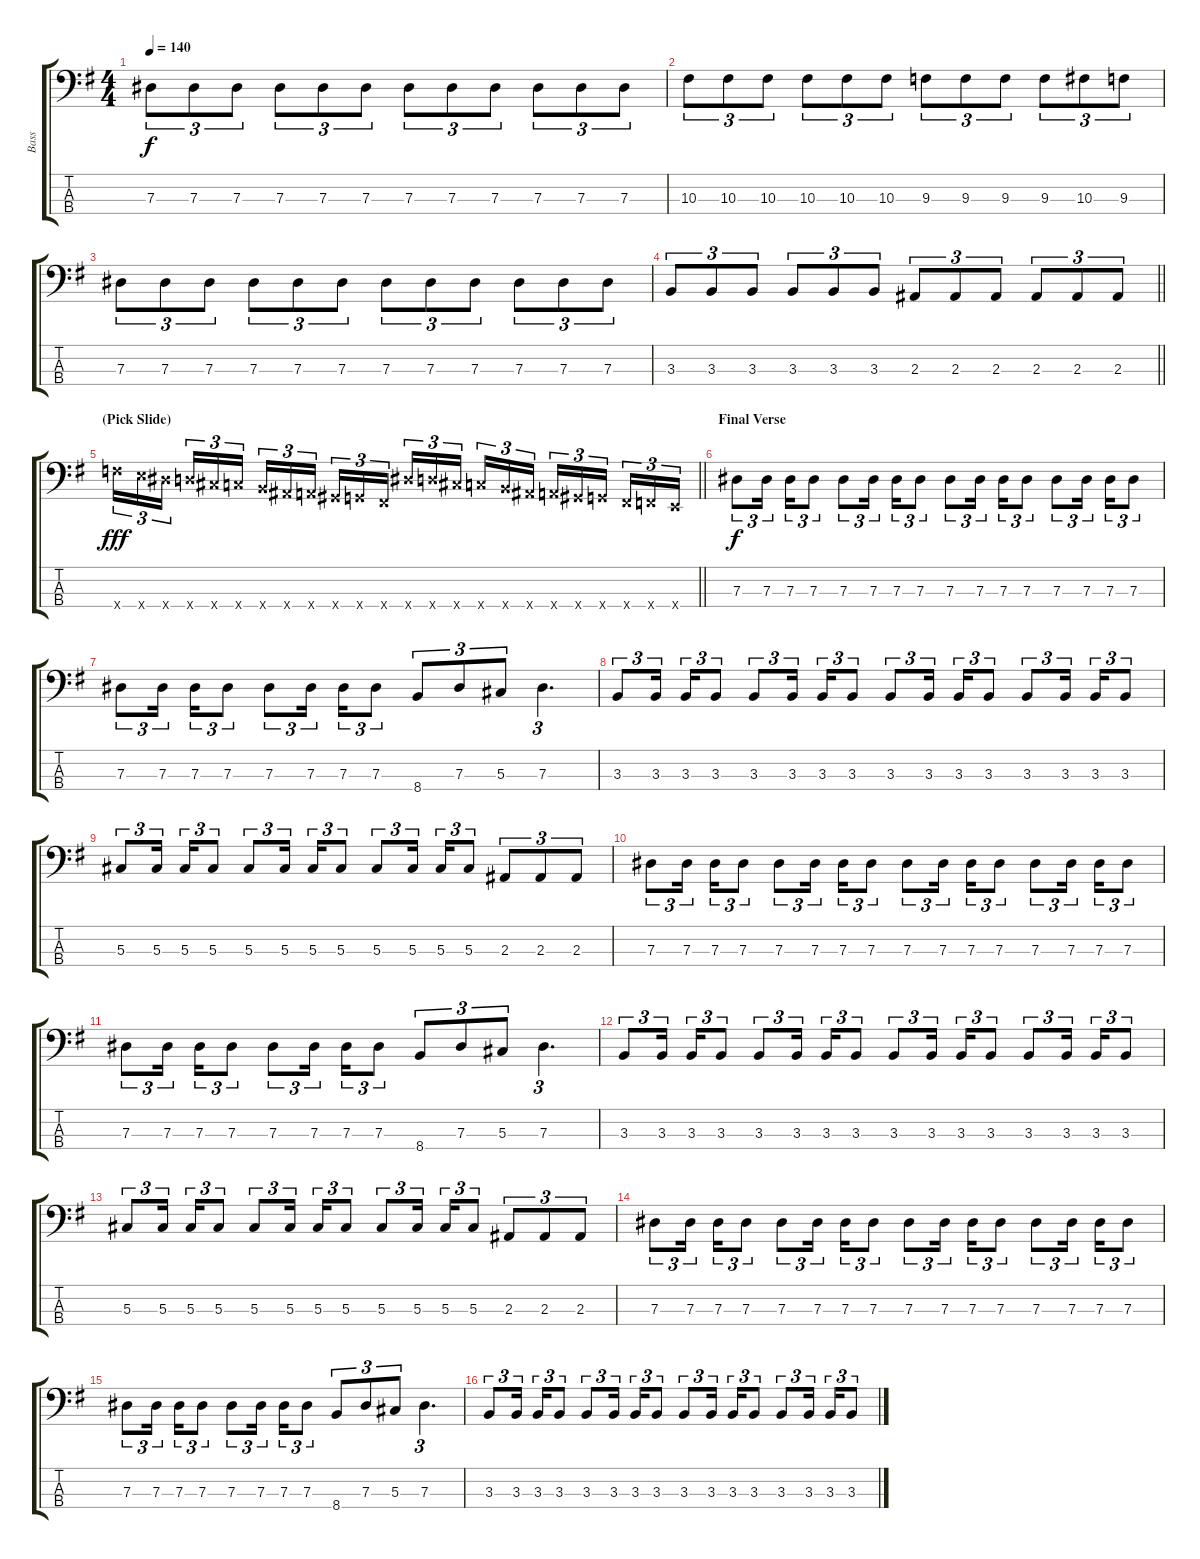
\track ("Bass" "Bass") {instrument electricbassfinger}
\staff {score tabs}
\tuning (Gb2 Db2 Ab1 Eb1) {hide}
\ts (4 4)
\tempo 140
\clef f4
\ks eminor
7.3.8{tu (3 2) dy f} 7.3.8{tu (3 2)} 7.3.8{tu (3 2)} 7.3.8{tu (3 2)} 7.3.8{tu (3 2)} 7.3.8{tu (3 2)} 7.3.8{tu (3 2)} 7.3.8{tu (3 2)} 7.3.8{tu (3 2)} 7.3.8{tu (3 2)} 7.3.8{tu (3 2)} 7.3.8{tu (3 2)} |
10.3.8{tu (3 2)} 10.3.8{tu (3 2)} 10.3.8{tu (3 2)} 10.3.8{tu (3 2)} 10.3.8{tu (3 2)} 10.3.8{tu (3 2)} 9.3.8{tu (3 2)} 9.3.8{tu (3 2)} 9.3.8{tu (3 2)} 9.3.8{tu (3 2)} 10.3.8{tu (3 2)} 9.3.8{tu (3 2)} |
7.3.8{tu (3 2)} 7.3.8{tu (3 2)} 7.3.8{tu (3 2)} 7.3.8{tu (3 2)} 7.3.8{tu (3 2)} 7.3.8{tu (3 2)} 7.3.8{tu (3 2)} 7.3.8{tu (3 2)} 7.3.8{tu (3 2)} 7.3.8{tu (3 2)} 7.3.8{tu (3 2)} 7.3.8{tu (3 2)} |
\barLineRight lightlight
3.3.8{tu (3 2)} 3.3.8{tu (3 2)} 3.3.8{tu (3 2)} 3.3.8{tu (3 2)} 3.3.8{tu (3 2)} 3.3.8{tu (3 2)} 2.3.8{tu (3 2)} 2.3.8{tu (3 2)} 2.3.8{tu (3 2)} 2.3.8{tu (3 2)} 2.3.8{tu (3 2)} 2.3.8{tu (3 2)} |
\section ("" "(Pick Slide)")
\barLineRight lightlight
14.4{x}.16{tu (3 2) dy fff} 13.4{x}.16{tu (3 2)} 12.4{x}.16{tu (3 2) beam splitsecondary} 11.4{x}.16{tu (3 2)} 10.4{x}.16{tu (3 2)} 9.4{x}.16{tu (3 2)} 8.4{x}.16{tu (3 2)} 7.4{x}.16{tu (3 2)} 6.4{x}.16{tu (3 2) beam splitsecondary} 5.4{x}.16{tu (3 2)} 4.4{x}.16{tu (3 2)} 3.4{x}.16{tu (3 2)} 12.4{x}.16{tu (3 2)} 11.4{x}.16{tu (3 2)} 10.4{x}.16{tu (3 2) beam splitsecondary} 9.4{x}.16{tu (3 2)} 8.4{x}.16{tu (3 2)} 7.4{x}.16{tu (3 2)} 6.4{x}.16{tu (3 2)} 5.4{x}.16{tu (3 2)} 4.4{x}.16{tu (3 2) beam splitsecondary} 3.4{x}.16{tu (3 2)} 2.4{x}.16{tu (3 2)} 1.4{x}.16{tu (3 2)} |
\section ("" "Final Verse")
7.3.8{tu (3 2) dy f} 7.3.16{tu (3 2) beam splitsecondary} 7.3.16{tu (3 2)} 7.3.8{tu (3 2)} 7.3.8{tu (3 2)} 7.3.16{tu (3 2) beam splitsecondary} 7.3.16{tu (3 2)} 7.3.8{tu (3 2)} 7.3.8{tu (3 2)} 7.3.16{tu (3 2) beam splitsecondary} 7.3.16{tu (3 2)} 7.3.8{tu (3 2)} 7.3.8{tu (3 2)} 7.3.16{tu (3 2) beam splitsecondary} 7.3.16{tu (3 2)} 7.3.8{tu (3 2)} |
7.3.8{tu (3 2)} 7.3.16{tu (3 2) beam splitsecondary} 7.3.16{tu (3 2)} 7.3.8{tu (3 2)} 7.3.8{tu (3 2)} 7.3.16{tu (3 2) beam splitsecondary} 7.3.16{tu (3 2)} 7.3.8{tu (3 2)} 8.4.8{tu (3 2)} 7.3.8{tu (3 2)} 5.3.8{tu (3 2)} 7.3.4{d tu (3 2)} |
3.3.8{tu (3 2)} 3.3.16{tu (3 2) beam splitsecondary} 3.3.16{tu (3 2)} 3.3.8{tu (3 2)} 3.3.8{tu (3 2)} 3.3.16{tu (3 2) beam splitsecondary} 3.3.16{tu (3 2)} 3.3.8{tu (3 2)} 3.3.8{tu (3 2)} 3.3.16{tu (3 2) beam splitsecondary} 3.3.16{tu (3 2)} 3.3.8{tu (3 2)} 3.3.8{tu (3 2)} 3.3.16{tu (3 2) beam splitsecondary} 3.3.16{tu (3 2)} 3.3.8{tu (3 2)} |
5.3.8{tu (3 2)} 5.3.16{tu (3 2) beam splitsecondary} 5.3.16{tu (3 2)} 5.3.8{tu (3 2)} 5.3.8{tu (3 2)} 5.3.16{tu (3 2) beam splitsecondary} 5.3.16{tu (3 2)} 5.3.8{tu (3 2)} 5.3.8{tu (3 2)} 5.3.16{tu (3 2) beam splitsecondary} 5.3.16{tu (3 2)} 5.3.8{tu (3 2)} 2.3.8{tu (3 2)} 2.3.8{tu (3 2)} 2.3.8{tu (3 2)} |
7.3.8{tu (3 2)} 7.3.16{tu (3 2) beam splitsecondary} 7.3.16{tu (3 2)} 7.3.8{tu (3 2)} 7.3.8{tu (3 2)} 7.3.16{tu (3 2) beam splitsecondary} 7.3.16{tu (3 2)} 7.3.8{tu (3 2)} 7.3.8{tu (3 2)} 7.3.16{tu (3 2) beam splitsecondary} 7.3.16{tu (3 2)} 7.3.8{tu (3 2)} 7.3.8{tu (3 2)} 7.3.16{tu (3 2) beam splitsecondary} 7.3.16{tu (3 2)} 7.3.8{tu (3 2)} |
7.3.8{tu (3 2)} 7.3.16{tu (3 2) beam splitsecondary} 7.3.16{tu (3 2)} 7.3.8{tu (3 2)} 7.3.8{tu (3 2)} 7.3.16{tu (3 2) beam splitsecondary} 7.3.16{tu (3 2)} 7.3.8{tu (3 2)} 8.4.8{tu (3 2)} 7.3.8{tu (3 2)} 5.3.8{tu (3 2)} 7.3.4{d tu (3 2)} |
3.3.8{tu (3 2)} 3.3.16{tu (3 2) beam splitsecondary} 3.3.16{tu (3 2)} 3.3.8{tu (3 2)} 3.3.8{tu (3 2)} 3.3.16{tu (3 2) beam splitsecondary} 3.3.16{tu (3 2)} 3.3.8{tu (3 2)} 3.3.8{tu (3 2)} 3.3.16{tu (3 2) beam splitsecondary} 3.3.16{tu (3 2)} 3.3.8{tu (3 2)} 3.3.8{tu (3 2)} 3.3.16{tu (3 2) beam splitsecondary} 3.3.16{tu (3 2)} 3.3.8{tu (3 2)} |
5.3.8{tu (3 2)} 5.3.16{tu (3 2) beam splitsecondary} 5.3.16{tu (3 2)} 5.3.8{tu (3 2)} 5.3.8{tu (3 2)} 5.3.16{tu (3 2) beam splitsecondary} 5.3.16{tu (3 2)} 5.3.8{tu (3 2)} 5.3.8{tu (3 2)} 5.3.16{tu (3 2) beam splitsecondary} 5.3.16{tu (3 2)} 5.3.8{tu (3 2)} 2.3.8{tu (3 2)} 2.3.8{tu (3 2)} 2.3.8{tu (3 2)} |
7.3.8{tu (3 2)} 7.3.16{tu (3 2) beam splitsecondary} 7.3.16{tu (3 2)} 7.3.8{tu (3 2)} 7.3.8{tu (3 2)} 7.3.16{tu (3 2) beam splitsecondary} 7.3.16{tu (3 2)} 7.3.8{tu (3 2)} 7.3.8{tu (3 2)} 7.3.16{tu (3 2) beam splitsecondary} 7.3.16{tu (3 2)} 7.3.8{tu (3 2)} 7.3.8{tu (3 2)} 7.3.16{tu (3 2) beam splitsecondary} 7.3.16{tu (3 2)} 7.3.8{tu (3 2)} |
7.3.8{tu (3 2)} 7.3.16{tu (3 2) beam splitsecondary} 7.3.16{tu (3 2)} 7.3.8{tu (3 2)} 7.3.8{tu (3 2)} 7.3.16{tu (3 2) beam splitsecondary} 7.3.16{tu (3 2)} 7.3.8{tu (3 2)} 8.4.8{tu (3 2)} 7.3.8{tu (3 2)} 5.3.8{tu (3 2)} 7.3.4{d tu (3 2)} |
3.3.8{tu (3 2)} 3.3.16{tu (3 2) beam splitsecondary} 3.3.16{tu (3 2)} 3.3.8{tu (3 2)} 3.3.8{tu (3 2)} 3.3.16{tu (3 2) beam splitsecondary} 3.3.16{tu (3 2)} 3.3.8{tu (3 2)} 3.3.8{tu (3 2)} 3.3.16{tu (3 2) beam splitsecondary} 3.3.16{tu (3 2)} 3.3.8{tu (3 2)} 3.3.8{tu (3 2)} 3.3.16{tu (3 2) beam splitsecondary} 3.3.16{tu (3 2)} 3.3.8{tu (3 2)}
